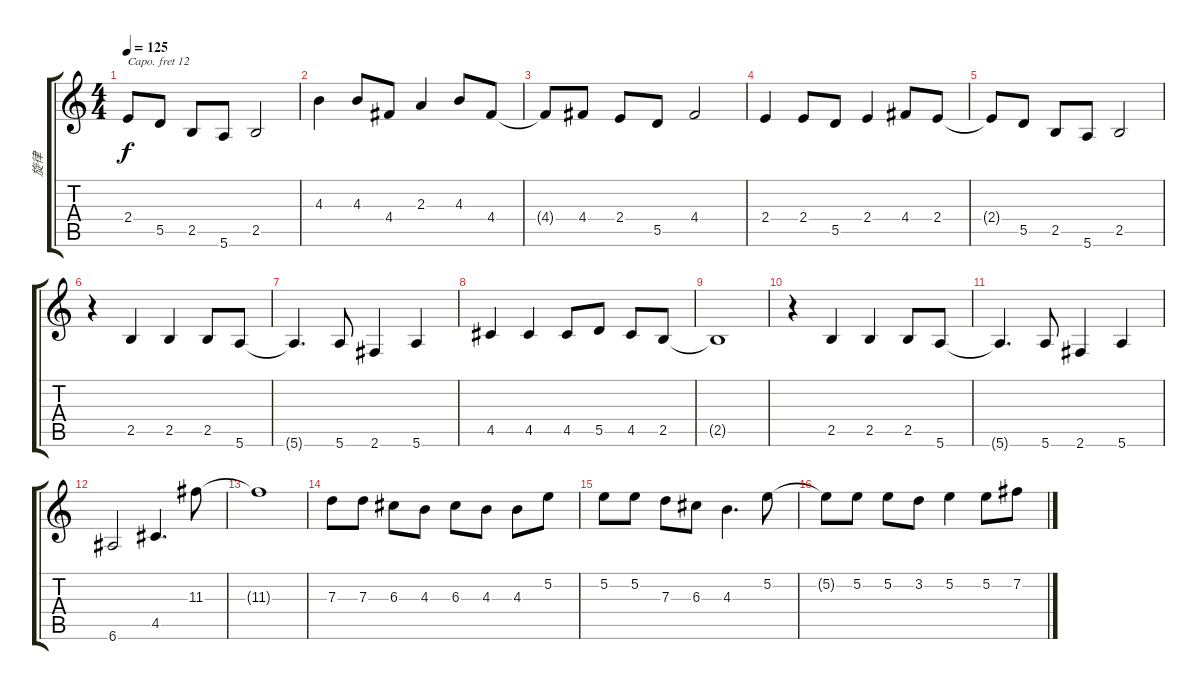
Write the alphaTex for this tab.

\track ("旋律" "旋律") {instrument trumpet}
\staff {score tabs}
\capo 12
\tuning (E4 B3 G3 D3 A2 E2) {hide}
\ts (4 4)
\tempo 125
\clef g2
\ks c
2.4{t}.8{dy f} 5.5.8 2.5.8 5.6.8 2.5.2 |
4.3.4 4.3.8 4.4.8 2.3.4 4.3.8 4.4.8 |
4.4{t}.8 4.4.8 2.4.8 5.5.8 4.4.2 |
2.4.4 2.4.8 5.5.8 2.4.4 4.4.8 2.4.8 |
2.4{t}.8 5.5.8 2.5.8 5.6.8 2.5.2 |
r.4 2.5.4 2.5.4 2.5.8 5.6.8 |
5.6{t}.4{d} 5.6.8 2.6.4 5.6.4 |
4.5.4 4.5.4 4.5.8 5.5.8 4.5.8 2.5.8 |
2.5{t}.1 |
r.4 2.5.4 2.5.4 2.5.8 5.6.8 |
5.6{t}.4{d} 5.6.8 2.6.4 5.6.4 |
6.6.2 4.5.4{d} 11.3.8 |
11.3{t}.1 |
7.3.8 7.3.8 6.3.8 4.3.8 6.3.8 4.3.8 4.3.8 5.2.8 |
5.2.8 5.2.8 7.3.8 6.3.8 4.3.4{d} 5.2.8 |
5.2{t}.8 5.2.8 5.2.8 3.2.8 5.2.4 5.2.8 7.2.8
